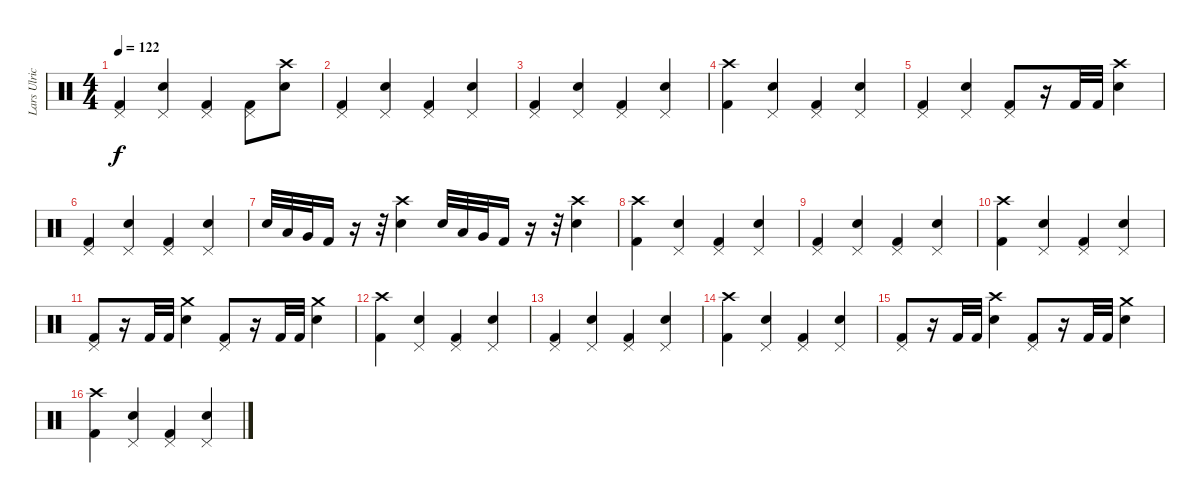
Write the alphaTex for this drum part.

\track ("Lars Ulrich" "Lars Ulric") {instrument percussion}
\staff {score}
\articulation defaults
\ts (4 4)
\tempo 122
\clef neutral
\ks c
("Pedal Hi-Hat (hit)" "Kick (hit) 2").4{dy f} ("Snare (hit) 2" "Pedal Hi-Hat (hit)").4 ("Pedal Hi-Hat (hit)" "Kick (hit) 2").4 ("Pedal Hi-Hat (hit)" "Kick (hit) 2").8 ("Snare (hit) 2" "Crash high (hit)").8 |
("Pedal Hi-Hat (hit)" "Kick (hit) 2").4 ("Snare (hit) 2" "Pedal Hi-Hat (hit)").4 ("Pedal Hi-Hat (hit)" "Kick (hit) 2").4 ("Snare (hit) 2" "Pedal Hi-Hat (hit)").4 |
("Pedal Hi-Hat (hit)" "Kick (hit) 2").4 ("Snare (hit) 2" "Pedal Hi-Hat (hit)").4 ("Pedal Hi-Hat (hit)" "Kick (hit) 2").4 ("Snare (hit) 2" "Pedal Hi-Hat (hit)").4 |
("Crash high (hit)" "Kick (hit) 2").4 ("Snare (hit) 2" "Pedal Hi-Hat (hit)").4 ("Pedal Hi-Hat (hit)" "Kick (hit) 2").4 ("Snare (hit) 2" "Pedal Hi-Hat (hit)").4 |
("Pedal Hi-Hat (hit)" "Kick (hit) 2").4 ("Snare (hit) 2" "Pedal Hi-Hat (hit)").4 ("Pedal Hi-Hat (hit)" "Kick (hit) 2").8 r.16 "Kick (hit) 2".32 "Kick (hit) 2".32 ("Snare (hit) 2" "Crash high (hit)").4 |
("Pedal Hi-Hat (hit)" "Kick (hit) 2").4 ("Snare (hit) 2" "Pedal Hi-Hat (hit)").4 ("Pedal Hi-Hat (hit)" "Kick (hit) 2").4 ("Snare (hit) 2" "Pedal Hi-Hat (hit)").4 |
"Snare (hit) 2".32 "Low Tom (hit)".32 "Very Low Tom (hit)".32 "Kick (hit) 2".16 r.16 r.32 ("Snare (hit) 2" "Crash high (hit)").4 "Snare (hit) 2".32 "Low Tom (hit)".32 "Very Low Tom (hit)".32 "Kick (hit) 2".16 r.16 r.32 ("Snare (hit) 2" "Crash high (hit)").4 |
("Crash high (hit)" "Kick (hit) 2").4 ("Snare (hit) 2" "Pedal Hi-Hat (hit)").4 ("Pedal Hi-Hat (hit)" "Kick (hit) 2").4 ("Snare (hit) 2" "Pedal Hi-Hat (hit)").4 |
("Pedal Hi-Hat (hit)" "Kick (hit) 2").4 ("Snare (hit) 2" "Pedal Hi-Hat (hit)").4 ("Pedal Hi-Hat (hit)" "Kick (hit) 2").4 ("Snare (hit) 2" "Pedal Hi-Hat (hit)").4 |
("Crash high (hit)" "Kick (hit) 2").4 ("Snare (hit) 2" "Pedal Hi-Hat (hit)").4 ("Pedal Hi-Hat (hit)" "Kick (hit) 2").4 ("Snare (hit) 2" "Pedal Hi-Hat (hit)").4 |
("Pedal Hi-Hat (hit)" "Kick (hit) 2").8 r.16 "Kick (hit) 2".32 "Kick (hit) 2".32 ("Snare (hit) 2" "Crash medium (hit)").4 ("Pedal Hi-Hat (hit)" "Kick (hit) 2").8 r.16 "Kick (hit) 2".32 "Kick (hit) 2".32 ("Snare (hit) 2" "Crash medium (hit)").4 |
("Crash high (hit)" "Kick (hit) 2").4 ("Snare (hit) 2" "Pedal Hi-Hat (hit)").4 ("Pedal Hi-Hat (hit)" "Kick (hit) 2").4 ("Snare (hit) 2" "Pedal Hi-Hat (hit)").4 |
("Pedal Hi-Hat (hit)" "Kick (hit) 2").4 ("Snare (hit) 2" "Pedal Hi-Hat (hit)").4 ("Pedal Hi-Hat (hit)" "Kick (hit) 2").4 ("Snare (hit) 2" "Pedal Hi-Hat (hit)").4 |
("Crash high (hit)" "Kick (hit) 2").4 ("Snare (hit) 2" "Pedal Hi-Hat (hit)").4 ("Pedal Hi-Hat (hit)" "Kick (hit) 2").4 ("Snare (hit) 2" "Pedal Hi-Hat (hit)").4 |
("Pedal Hi-Hat (hit)" "Kick (hit) 2").8 r.16 "Kick (hit) 2".32 "Kick (hit) 2".32 ("Snare (hit) 2" "Crash high (hit)").4 ("Pedal Hi-Hat (hit)" "Kick (hit) 2").8 r.16 "Kick (hit) 2".32 "Kick (hit) 2".32 ("Snare (hit) 2" "Crash medium (hit)").4 |
("Crash high (hit)" "Kick (hit) 2").4 ("Snare (hit) 2" "Pedal Hi-Hat (hit)").4 ("Pedal Hi-Hat (hit)" "Kick (hit) 2").4 ("Snare (hit) 2" "Pedal Hi-Hat (hit)").4
